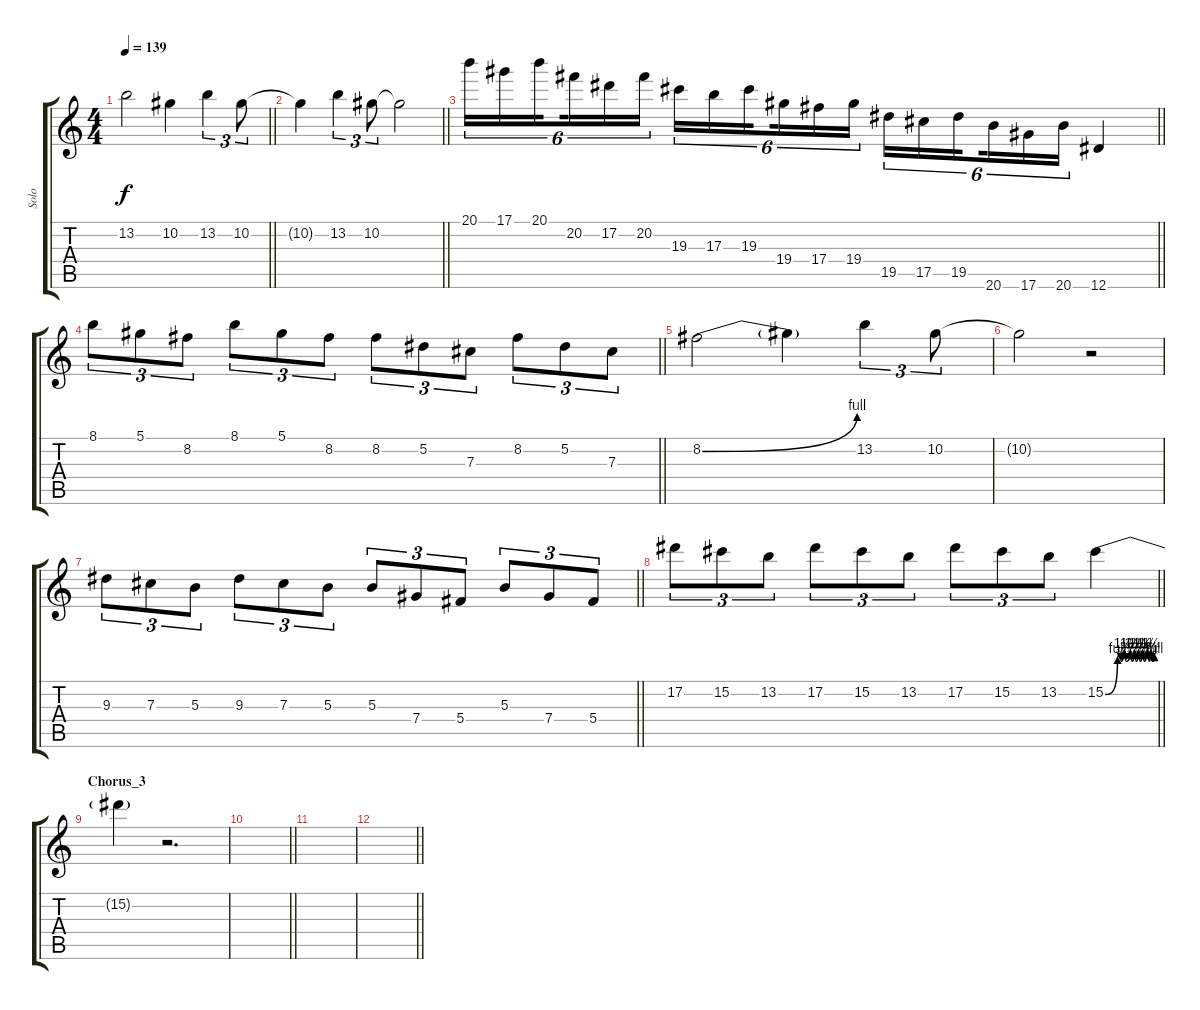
\track ("Solo" "Solo") {instrument distortionguitar}
\staff {score tabs}
\tuning (Eb4 Bb3 Gb3 Db3 Ab2 Eb2) {hide}
\ts (4 4)
\tempo 139
\clef g2
\barLineRight lightlight
\ks c
13.2.2{dy f} 10.2.4 13.2.4{tu (3 2)} 10.2.8{tu (3 2)} |
\barLineRight lightlight
10.2{t}.4 13.2.4{tu (3 2)} 10.2.8{tu (3 2)} 10.2{t}.2 |
\barLineRight lightlight
20.1.16{tu (6 4)} 17.1.16{tu (6 4)} 20.1.16{tu (6 4) beam splitsecondary} 20.2.16{tu (6 4)} 17.2.16{tu (6 4)} 20.2.16{tu (6 4)} 19.3.16{tu (6 4)} 17.3.16{tu (6 4)} 19.3.16{tu (6 4) beam splitsecondary} 19.4.16{tu (6 4)} 17.4.16{tu (6 4)} 19.4.16{tu (6 4)} 19.5.16{tu (6 4)} 17.5.16{tu (6 4)} 19.5.16{tu (6 4) beam splitsecondary} 20.6.16{tu (6 4)} 17.6.16{tu (6 4)} 20.6.16{tu (6 4)} 12.6.4 |
\barLineRight lightlight
8.1.8{tu (3 2)} 5.1.8{tu (3 2)} 8.2.8{tu (3 2)} 8.1.8{tu (3 2)} 5.1.8{tu (3 2)} 8.2.8{tu (3 2)} 8.2.8{tu (3 2)} 5.2.8{tu (3 2)} 7.3.8{tu (3 2)} 8.2.8{tu (3 2)} 5.2.8{tu (3 2)} 7.3.8{tu (3 2)} |
8.2{be (bend 0 0 60 4)}.2 8.2{t}.4 13.2.4{tu (3 2)} 10.2.8{tu (3 2)} |
10.2{t}.2 r.2 |
\barLineRight lightlight
9.3.8{tu (3 2)} 7.3.8{tu (3 2)} 5.3.8{tu (3 2)} 9.3.8{tu (3 2)} 7.3.8{tu (3 2)} 5.3.8{tu (3 2)} 5.3.8{tu (3 2)} 7.4.8{tu (3 2)} 5.4.8{tu (3 2)} 5.3.8{tu (3 2)} 7.4.8{tu (3 2)} 5.4.8{tu (3 2)} |
\barLineRight lightlight
17.2.8{tu (3 2)} 15.2.8{tu (3 2)} 13.2.8{tu (3 2)} 17.2.8{tu (3 2)} 15.2.8{tu (3 2)} 13.2.8{tu (3 2)} 17.2.8{tu (3 2)} 15.2.8{tu (3 2)} 13.2.8{tu (3 2)} 15.2{be (custom 0 0 15 4 19 3 22 5 25 3 30 5 32 3 35 5 37 3 40 5 42 3 45 5 47 3 50 5 53 3 55 5 57 3 60 4)}.4 |
\section ("" "Chorus_3")
15.2{t}.4 r.2{d} |
\barLineRight lightlight
|
|
\barLineRight lightlight
